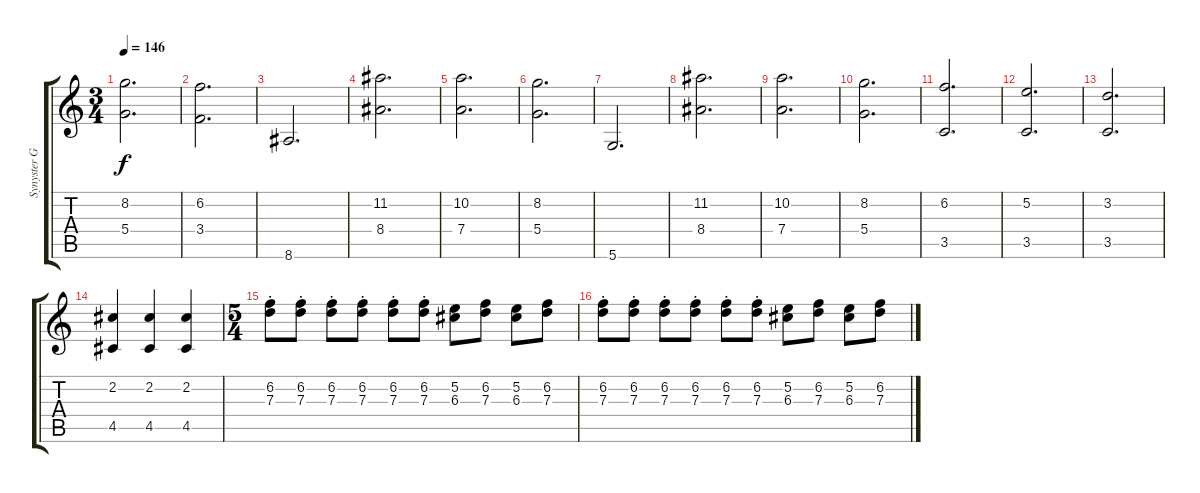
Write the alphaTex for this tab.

\track ("Synyster Gates | Gtr. 1 - Drop D" "Synyster G") {instrument electricguitarclean}
\staff {score tabs}
\tuning (E4 B3 G3 D3 A2 D2) {hide}
\ts (3 4)
\tempo 146
\clef g2
\ks c
(8.2 5.4).2{d dy f} |
(6.2 3.4).2{d} |
8.6.2{d} |
(11.2 8.4).2{d} |
(10.2 7.4).2{d} |
(8.2 5.4).2{d} |
5.6.2{d} |
(11.2 8.4).2{d} |
(10.2 7.4).2{d} |
(8.2 5.4).2{d} |
(6.2 3.5).2{d} |
(5.2 3.5).2{d} |
(3.2 3.5).2{d} |
(2.2 4.5).4 (2.2 4.5).4 (2.2 4.5).4 |
\ts (5 4)
(6.2{st} 7.3{st}).8 (6.2{st} 7.3{st}).8 (6.2{st} 7.3{st}).8 (6.2{st} 7.3{st}).8 (6.2{st} 7.3{st}).8 (6.2{st} 7.3{st}).8 (5.2 6.3).8 (6.2 7.3).8 (5.2 6.3).8 (6.2 7.3).8 |
(6.2{st} 7.3{st}).8 (6.2{st} 7.3{st}).8 (6.2{st} 7.3{st}).8 (6.2{st} 7.3{st}).8 (6.2{st} 7.3{st}).8 (6.2{st} 7.3{st}).8 (5.2 6.3).8 (6.2 7.3).8 (5.2 6.3).8 (6.2 7.3).8
